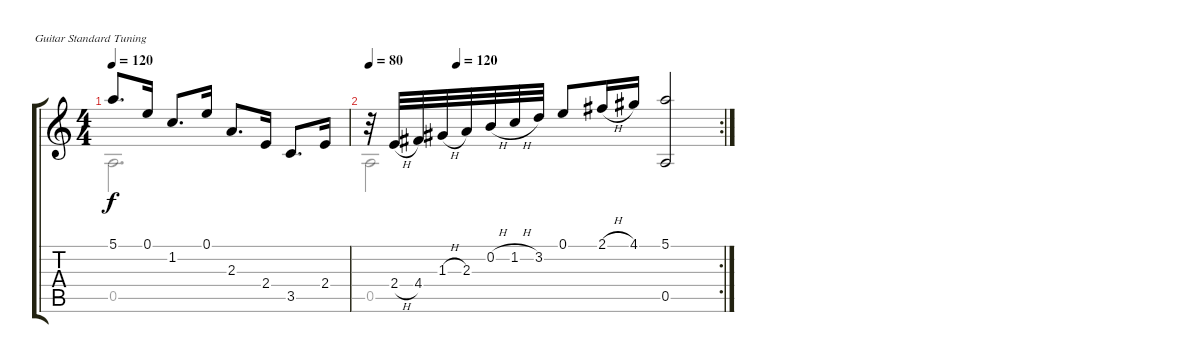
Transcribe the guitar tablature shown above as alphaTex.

\bracketExtendMode groupsimilarinstruments
\firstSystemTrackNameOrientation horizontal
\otherSystemsTrackNameOrientation horizontal
\track "" {instrument acousticguitarnylon}
\staff {score tabs}
\tuning (E4 B3 G3 D3 A2 E2)
\voice
\ts (4 4)
\tempo 120
\clef g2
\ks aminor
5.1.8{d dy f} 0.1.16 1.2.8{d} 0.1.16 2.3.8{d} 2.4.16 3.5.8{d} 2.4.16 |
\rc 2
\tempo 80
\tempo (120 0.25)
r.32 2.4{h}.32 4.4.32 1.3{h}.32 2.3.32 0.2{h}.32 1.2{h}.32 3.2.32 0.1.8 2.1{h}.16 4.1.16 (5.1 0.5).2
\voice
\clef g2
\ottava regular
\simile none
\ks aminor
0.5.2{d dy f} |
0.5.2
